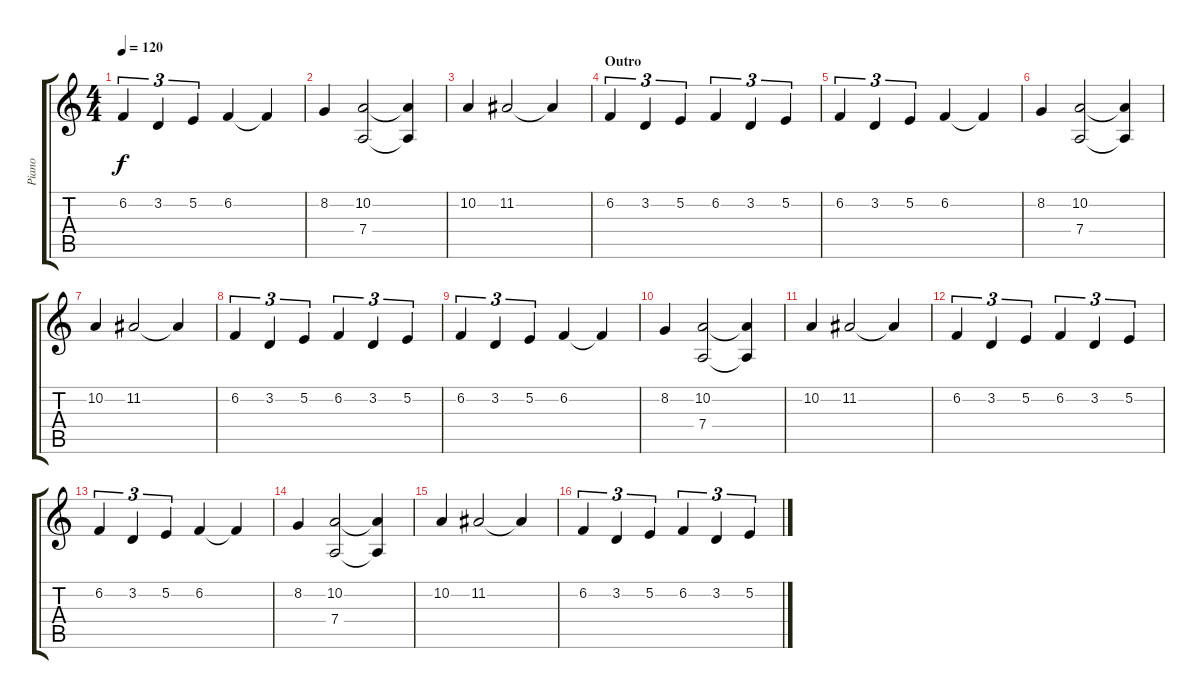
\track ("Piano" "Piano") {instrument brightacousticpiano}
\staff {score tabs}
\tuning (E4 B3 G3 D3 A2 E2) {hide}
\ts (4 4)
\tempo 120
\clef g2
\ks c
6.2.4{tu (3 2) dy f} 3.2.4{tu (3 2)} 5.2.4{tu (3 2)} 6.2.4 6.2{t}.4 |
8.2.4 (10.2 7.4).2 (10.2{t} 7.4{t}).4 |
10.2.4 11.2.2 11.2{t}.4 |
\section ("" "Outro")
6.2.4{tu (3 2)} 3.2.4{tu (3 2)} 5.2.4{tu (3 2)} 6.2.4{tu (3 2)} 3.2.4{tu (3 2)} 5.2.4{tu (3 2)} |
6.2.4{tu (3 2)} 3.2.4{tu (3 2)} 5.2.4{tu (3 2)} 6.2.4 6.2{t}.4 |
8.2.4 (10.2 7.4).2 (10.2{t} 7.4{t}).4 |
10.2.4 11.2.2 11.2{t}.4 |
6.2.4{tu (3 2)} 3.2.4{tu (3 2)} 5.2.4{tu (3 2)} 6.2.4{tu (3 2)} 3.2.4{tu (3 2)} 5.2.4{tu (3 2)} |
6.2.4{tu (3 2)} 3.2.4{tu (3 2)} 5.2.4{tu (3 2)} 6.2.4 6.2{t}.4 |
8.2.4 (10.2 7.4).2 (10.2{t} 7.4{t}).4 |
10.2.4 11.2.2 11.2{t}.4 |
6.2.4{tu (3 2)} 3.2.4{tu (3 2)} 5.2.4{tu (3 2)} 6.2.4{tu (3 2)} 3.2.4{tu (3 2)} 5.2.4{tu (3 2)} |
6.2.4{tu (3 2)} 3.2.4{tu (3 2)} 5.2.4{tu (3 2)} 6.2.4 6.2{t}.4 |
8.2.4 (10.2 7.4).2 (10.2{t} 7.4{t}).4 |
10.2.4 11.2.2 11.2{t}.4 |
6.2.4{tu (3 2)} 3.2.4{tu (3 2)} 5.2.4{tu (3 2)} 6.2.4{tu (3 2)} 3.2.4{tu (3 2)} 5.2.4{tu (3 2)}
